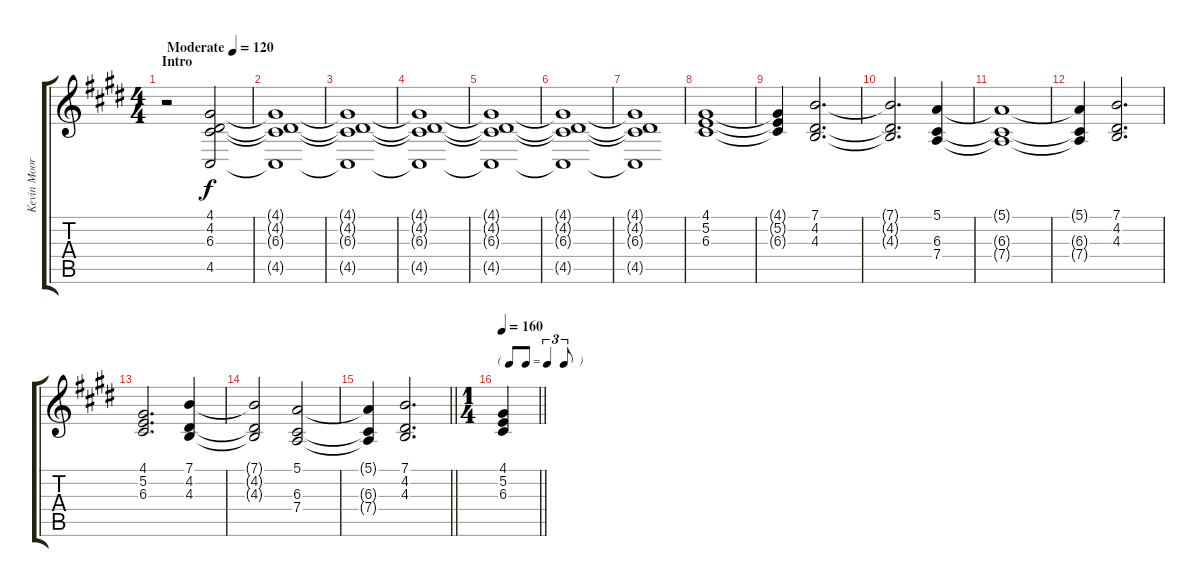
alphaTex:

\track ("Kevin Moore II" "Kevin Moor") {instrument rockorgan}
\staff {score tabs}
\tuning (E4 B3 G3 D3 A2 E2) {hide}
\ts (4 4)
\section ("" "Intro")
\tempo (120 "Moderate")
\clef g2
\ks e
r.2{dy f volume 0 instrument rockorgan} (4.1 4.2 6.3 4.5).2{volume 11} |
(4.1{t} 4.2{t} 6.3{t} 4.5{t}).1 |
(4.1{t} 4.2{t} 6.3{t} 4.5{t}).1 |
(4.1{t} 4.2{t} 6.3{t} 4.5{t}).1 |
(4.1{t} 4.2{t} 6.3{t} 4.5{t}).1 |
(4.1{t} 4.2{t} 6.3{t} 4.5{t}).1 |
(4.1{t} 4.2{t} 6.3{t} 4.5{t}).1 |
(4.1 5.2 6.3).1 |
(4.1{t} 5.2{t} 6.3{t}).4 (7.1 4.2 4.3).2{d} |
(7.1{t} 4.2{t} 4.3{t}).2{d} (5.1 6.3 7.4).4 |
(5.1{t} 6.3{t} 7.4{t}).1 |
(5.1{t} 6.3{t} 7.4{t}).4 (7.1 4.2 4.3).2{d} |
(4.1 5.2 6.3).2{d} (7.1 4.2 4.3).4 |
(7.1{t} 4.2{t} 4.3{t}).2 (5.1 6.3 7.4).2 |
\barLineRight lightlight
(5.1{t} 6.3{t} 7.4{t}).4 (7.1 4.2 4.3).2{d} |
\ts (1 4)
\tf triplet8th
\tempo 160
\barLineRight lightlight
(4.1 5.2 6.3).4
